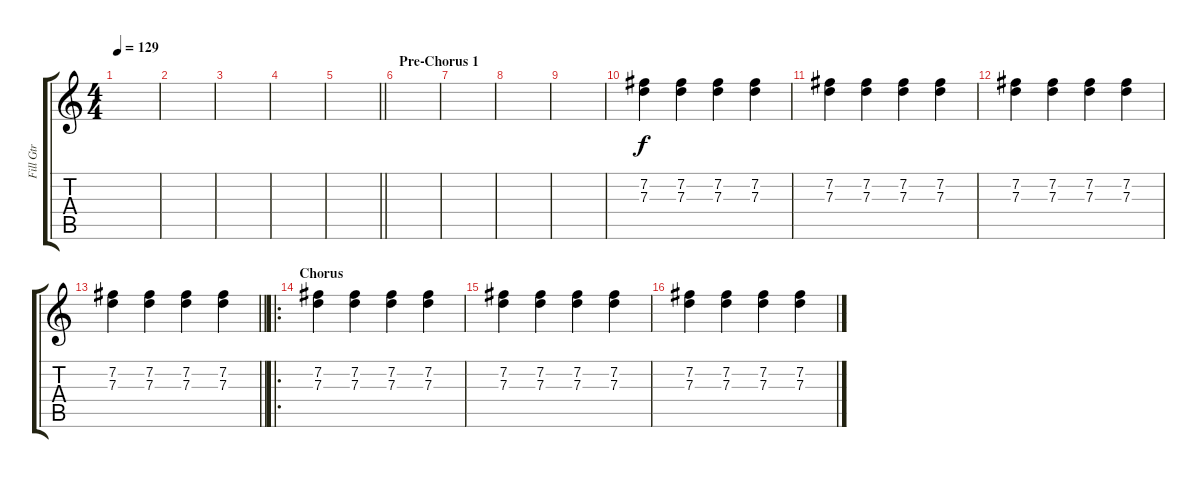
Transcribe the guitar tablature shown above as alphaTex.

\track ("Fill Gtr" "Fill Gtr") {instrument electricguitarclean}
\staff {score tabs}
\tuning (E4 B3 G3 D3 A2 E2) {hide}
\ts (4 4)
\tempo 129
\clef g2
\ks c
|
|
|
|
\barLineRight lightlight
|
\section ("" "Pre-Chorus 1")
|
|
|
|
(7.2 7.3).4{dy f} (7.2 7.3).4 (7.2 7.3).4 (7.2 7.3).4 |
(7.2 7.3).4 (7.2 7.3).4 (7.2 7.3).4 (7.2 7.3).4 |
(7.2 7.3).4 (7.2 7.3).4 (7.2 7.3).4 (7.2 7.3).4 |
\barLineRight lightlight
(7.2 7.3).4 (7.2 7.3).4 (7.2 7.3).4 (7.2 7.3).4 |
\ro
\section ("" "Chorus")
(7.2 7.3).4 (7.2 7.3).4 (7.2 7.3).4 (7.2 7.3).4 |
(7.2 7.3).4 (7.2 7.3).4 (7.2 7.3).4 (7.2 7.3).4 |
(7.2 7.3).4 (7.2 7.3).4 (7.2 7.3).4 (7.2 7.3).4
